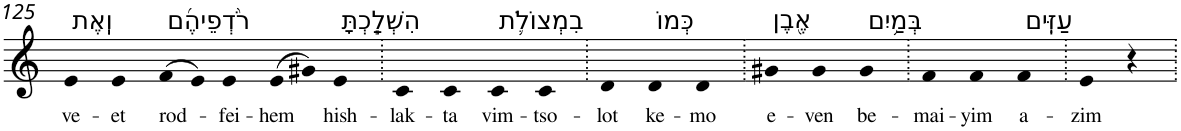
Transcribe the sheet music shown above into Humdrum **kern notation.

**kern	**text
*part1	*part1
*staff1	*staff1
*I"Piano	*
*I'Pno	*
!!LO:PB:g=z
*clefG2	*
*k[]	*
=125	=125
!LO:TX:a:t=וְֽאֶת	!
!	!LO:LY:b
4e	ve-
!	!LO:LY:b
4e	-et
!LO:TX:a:t=רֹ֨דְפֵיהֶ֜ם	!
!	!LO:LY:b
(>8f	rod-
8e)	.
!	!LO:LY:b
4e	-fei-
!	!LO:LY:b
(>8e	-hem
8g#X)	.
!LO:TX:a:t=הִשְׁלַ֧כְתָּ	!
!	!LO:LY:b
4e	hish-
=126.	=126.
!	!LO:LY:b
4c	-lak-
!	!LO:LY:b
4c	-ta
!LO:TX:a:t=בִמְצוֹלֹ֛ת	!
!	!LO:LY:b
4c	vim-
!	!LO:LY:b
4c	-tso-
=127.	=127.
!	!LO:LY:b
4d	-lot
!LO:TX:a:t=כְּמוֹ	!
!	!LO:LY:b
4d	ke-
!	!LO:LY:b
4d	-mo
=128.	=128.
!LO:TX:a:t=אֶ֖בֶן	!
!	!LO:LY:b
4g#X	e-
!	!LO:LY:b
4g#	-ven
!LO:TX:a:t=בְּמַ֥יִם	!
!	!LO:LY:b
4g#	be-
=129.	=129.
!	!LO:LY:b
4f	-mai-
!	!LO:LY:b
4f	-yim
!LO:TX:a:t=עַזִּֽים	!
!	!LO:LY:b
4f	a-
=130.	=130.
!	!LO:LY:b
4e	-zim
4r	.
=.	=.
*-	*-
